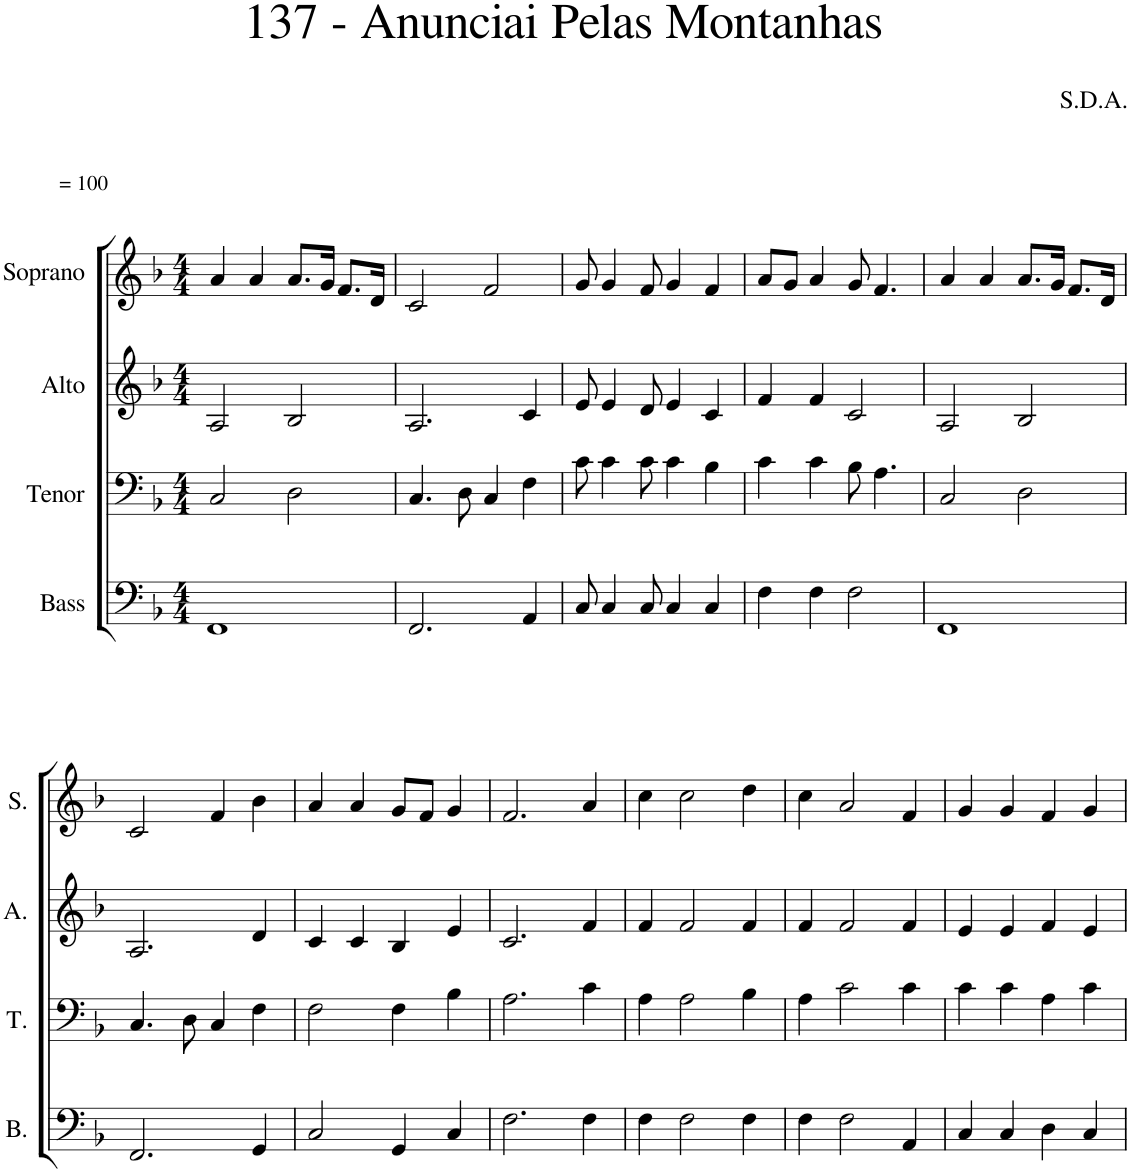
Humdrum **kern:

**kern	**kern	**kern	**kern
*part4	*part3	*part2	*part1
*staff4	*staff3	*staff2	*staff1
*I"Bass	*I"Tenor	*I"Alto	*I"Soprano
*I'B.	*I'T.	*I'A.	*I'S.
*clefF4	*clefF4	*clefG2	*clefG2
*k[b-]	*k[b-]	*k[b-]	*k[b-]
*M4/4	*M4/4	*M4/4	*M4/4
=1	=1	=1	=1
!	!	!	!LO:TX:a:t== 100
1FF	2C/	2A/	4a/
.	.	.	4a/
.	2D\	2B-/	8.a/L
.	.	.	16g/Jk
.	.	.	8.f/L
.	.	.	16d/Jk
=2	=2	=2	=2
2.FF/	4.C/	2.A/	2c/
.	8D\	.	.
.	4C/	.	2f/
4AA/	4F\	4c/	.
=3	=3	=3	=3
8C/	8c\	8e/	8g/
4C/	4c\	4e/	4g/
8C/	8c\	8d/	8f/
4C/	4c\	4e/	4g/
4C/	4B-\	4c/	4f/
=4	=4	=4	=4
4F\	4c\	4f/	8a/L
.	.	.	8g/J
4F\	4c\	4f/	4a/
2F\	8B-\	2c/	8g/
.	4.A\	.	4.f/
=5	=5	=5	=5
1FF	2C/	2A/	4a/
.	.	.	4a/
.	2D\	2B-/	8.a/L
.	.	.	16g/Jk
.	.	.	8.f/L
.	.	.	16d/Jk
!!LO:LB:g=z
=6	=6	=6	=6
2.FF/	4.C/	2.A/	2c/
.	8D\	.	.
.	4C/	.	4f/
4GG/	4F\	4d/	4b-\
=7	=7	=7	=7
2C/	2F\	4c/	4a/
.	.	4c/	4a/
4GG/	4F\	4B-/	8g/L
.	.	.	8f/J
4C/	4B-\	4e/	4g/
=8	=8	=8	=8
2.F\	2.A\	2.c/	2.f/
4F\	4c\	4f/	4a/
=9	=9	=9	=9
4F\	4A\	4f/	4cc\
2F\	2A\	2f/	2cc\
4F\	4B-\	4f/	4dd\
=10	=10	=10	=10
4F\	4A\	4f/	4cc\
2F\	2c\	2f/	2a/
4AA/	4c\	4f/	4f/
=11	=11	=11	=11
4C/	4c\	4e/	4g/
4C/	4c\	4e/	4g/
4D\	4A\	4f/	4f/
4C/	4c\	4e/	4g/
=	=	=	=
*-	*-	*-	*-
